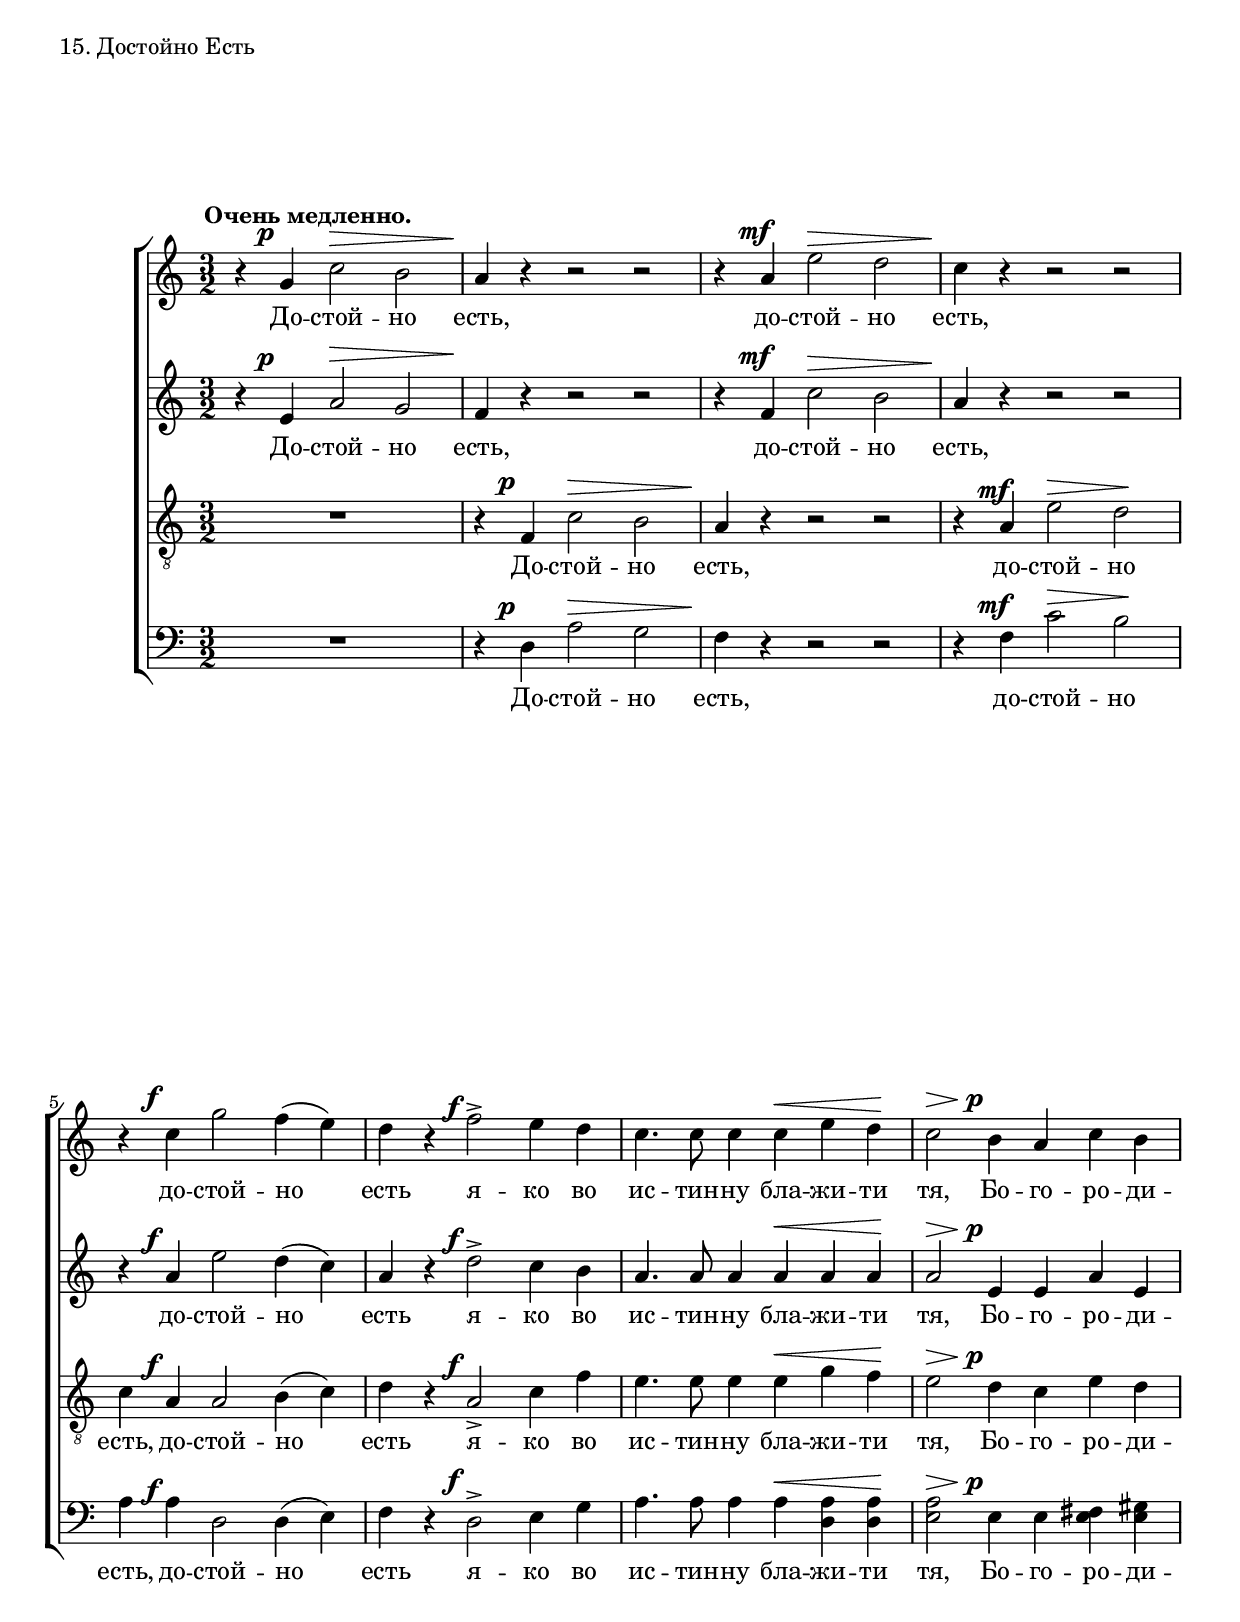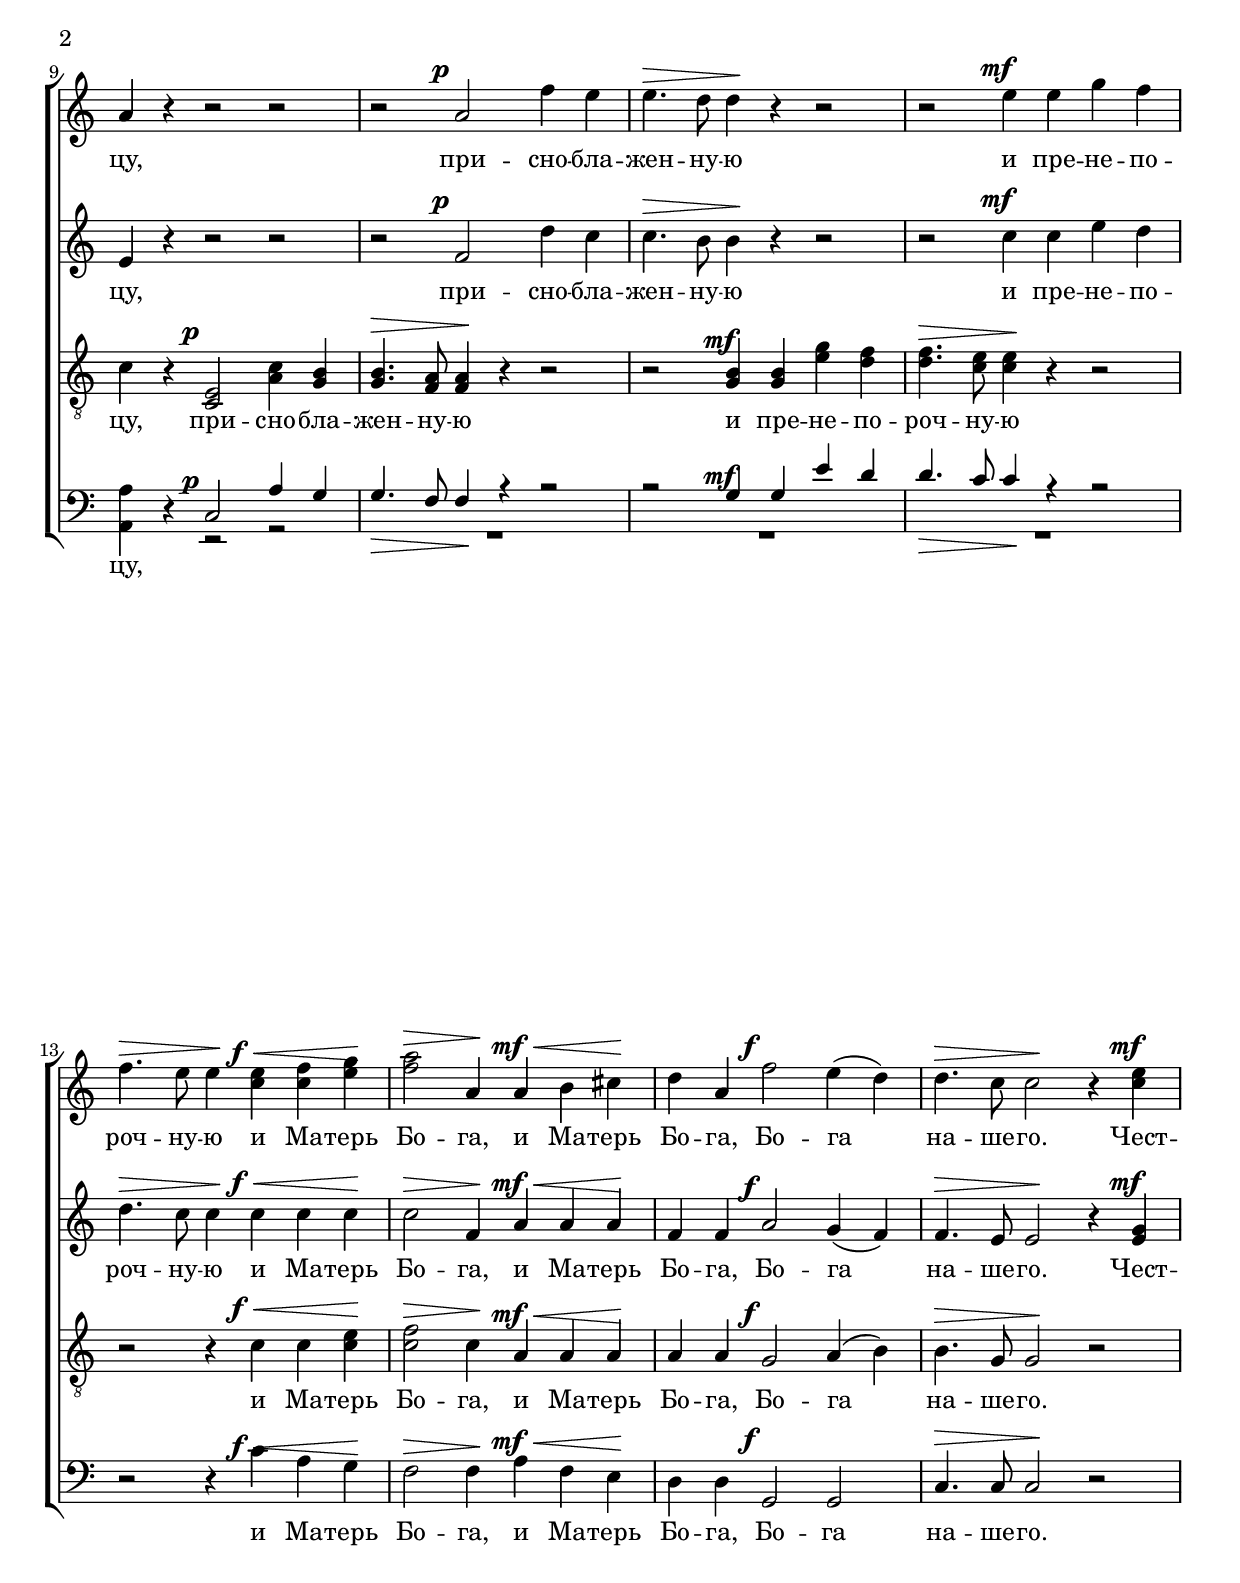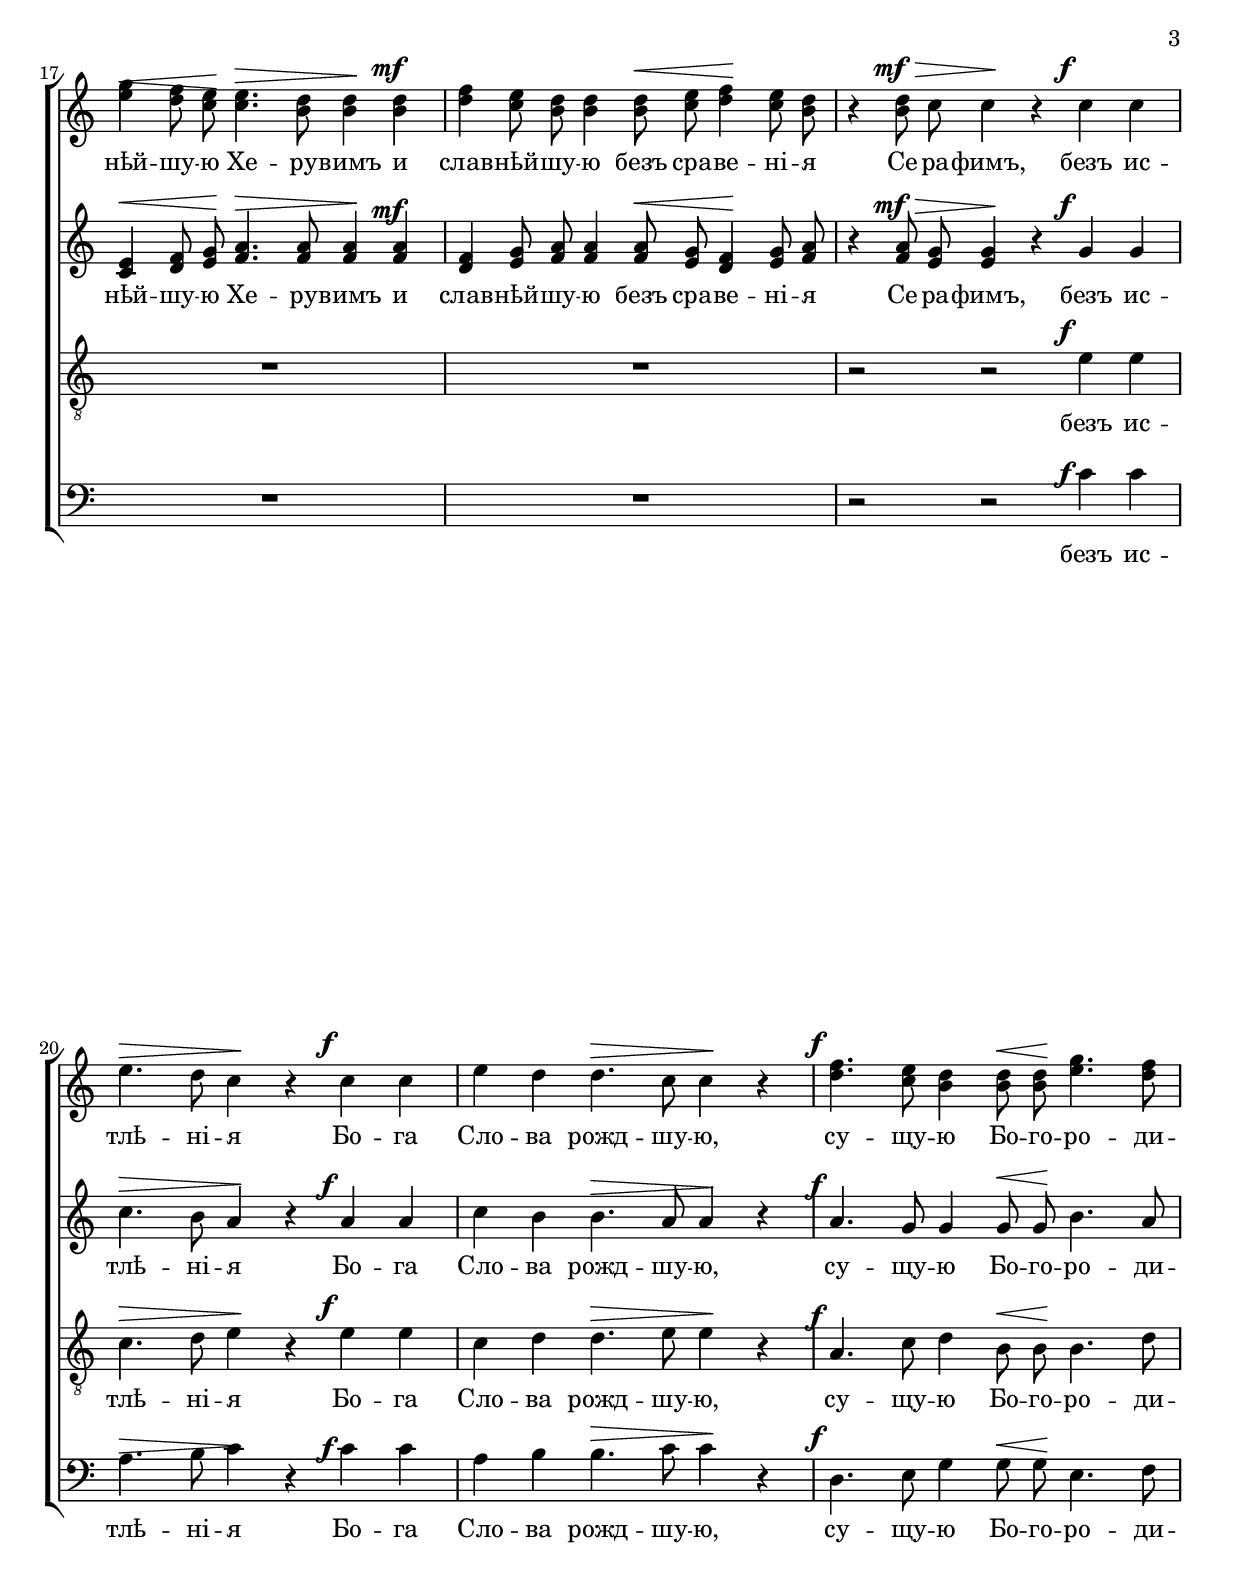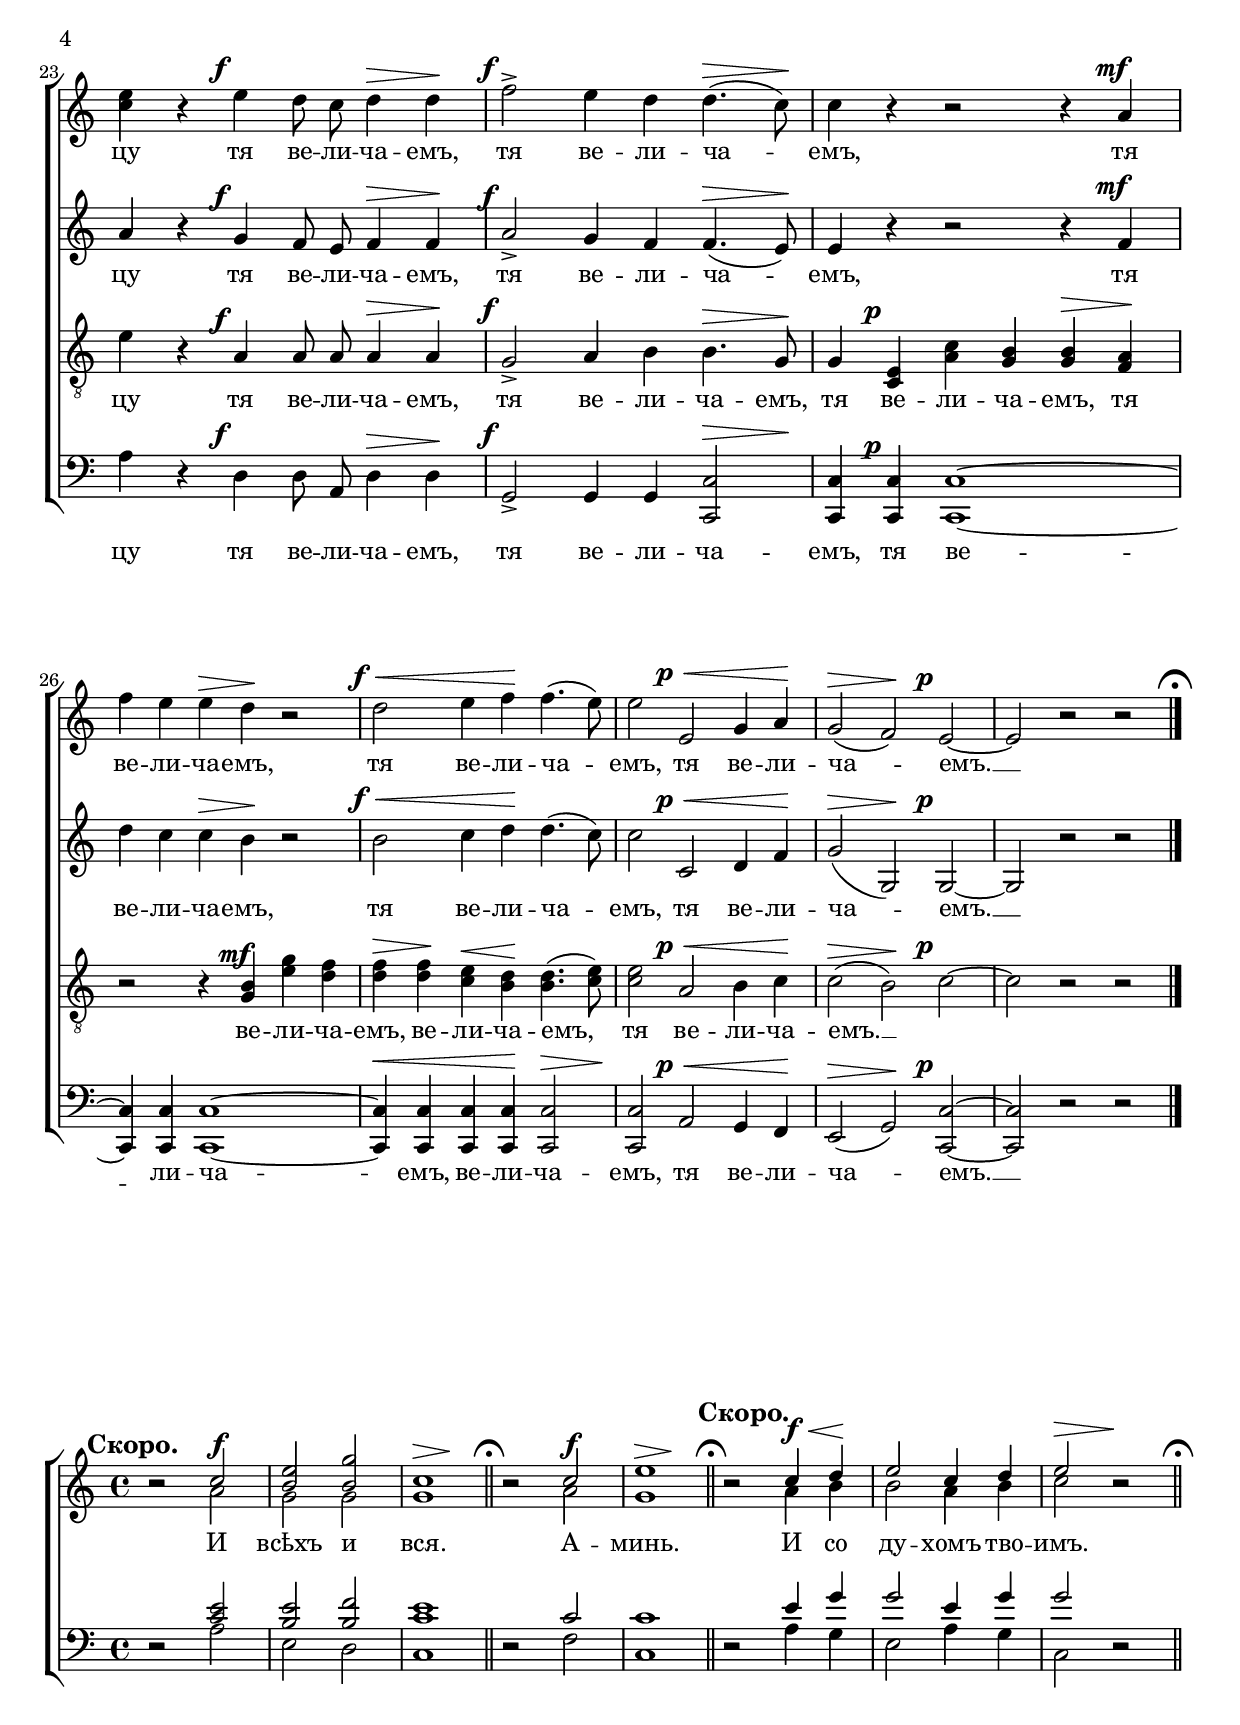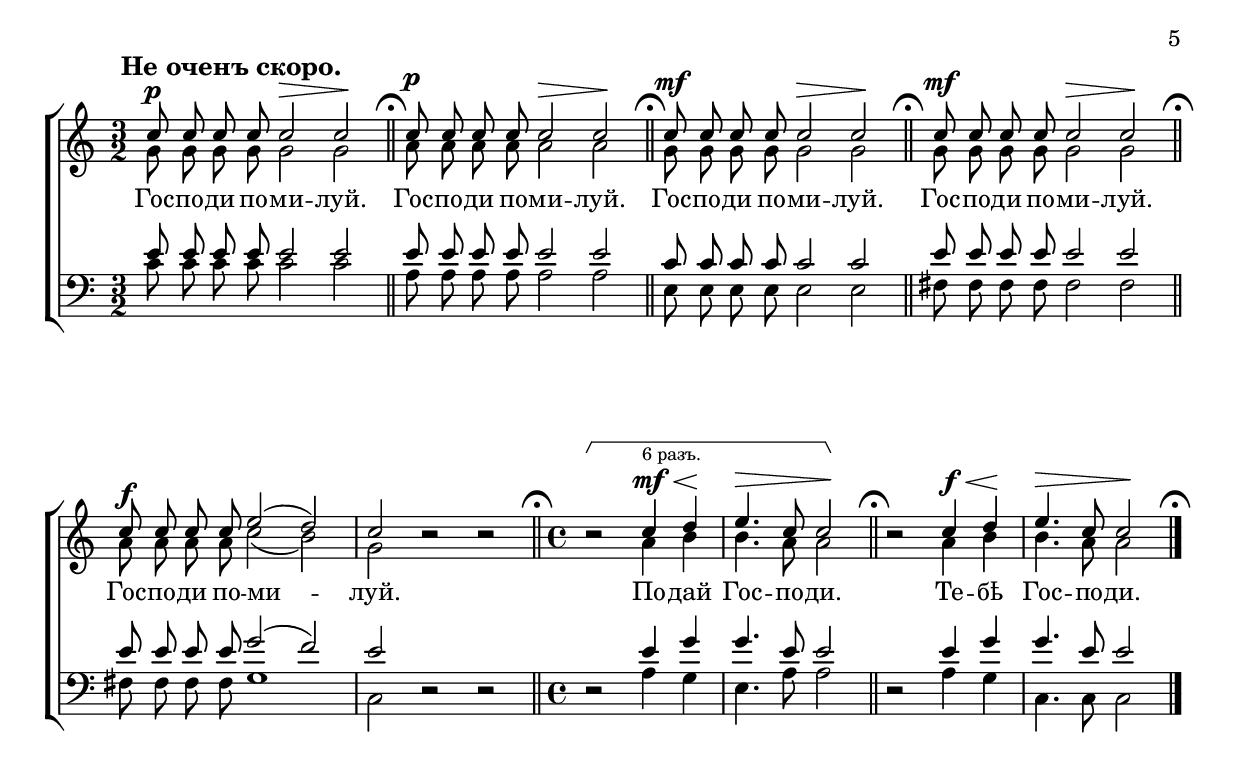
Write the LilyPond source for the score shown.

global = { \key c \major \time 3/2 \dynamicUp \autoBeamOff }

dtDown = { \once\override DynamicText #'extra-offset = #'(0 . -1) }
hpDown = { \once\override Hairpin     #'extra-offset = #'(0 . -1) }
dtHalfDown = { \once\override DynamicText #'extra-offset = #'(0 . -0.5) }
hpHalfDown = { \once\override Hairpin     #'extra-offset = #'(0 . -0.5) }

lowLyricLayout = {
	\overrideProperty
	#"Score.NonMusicalPaperColumn"
	#'line-break-system-details
	#'((alignment-offsets .
		(
			0 -5.5
			-12 -19
			-25.5 -31
			-37.5 -44.5
		)
	))	
}

sopNotes = {
	\global \clef treble
	s1*0^\markup{"" \translate #'(-3 . 0) \bold "Очень медленно."} \set Score.tempoWholesPerMinute = #(ly:make-moment 50 2)
	%1
	r4 g'4\p c''2\> b' | a'4\! r4 r2 r2 | r4 a'4\mf e''2\> d'' | c''4\! r4 r2 r2 |
	%5
	r4 c''4\f g''2 f''4( e'') | d''4 r4 \dtDown f''2->\f e''4 d'' | c''4. c''8 c''4 c''\< e'' d''\! | c''2\> b'4\!\p a' c'' b' |
	
	%9
	a'4 r4 r2 r2 | r2 a'2\p f''4 e'' | e''4.\> d''8 d''4\! r4 r2 | r2 e''4\mf e'' g'' f'' |
	%13
	f''4.\> e''8 e''4\! \dtDown\hpDown <c'' e''>4\f\< <c'' f''> <e'' g''>\! | <f'' a''>2\> a'4\! a'\mf\< b' cis''\! |
	%15
	d''4 a' f''2\f e''4( d'') | d''4.\> c''8 c''2\! r4 <c'' e''>4\mf |
	%17
	\hpDown <e'' g''>4\< <d'' f''>8 <c'' e''>\! <c'' e''>4.\> <b' d''>8 <b' d''>4\! <b' d''>\mf |
	%18
	<d'' f''>4 <c'' e''>8 <b' d''>8 <b' d''>4 <b' d''>8\< <c'' e''> <d'' f''>4\! <c'' e''>8 <b' d''> |
	%19
	r4 <b' d''>8\mf\> c'' c''4\! r4 c''4\f c'' |
	%20
	e''4.\> d''8 c''4\! r4 c''4\f c'' | e''4 d'' d''4.\> c''8 c''4\! r4 |
	%22
	<d'' f''>4.\f <c'' e''>8 <b' d''>4 <b' d''>8\< <b' d''>\! <e'' g''>4. <d'' f''>8 |
	%23
	<c'' e''>4 r4 e''4\f d''8 c'' d''4\> d''\! | f''2->\f e''4 d'' d''4.(\> c''8)\! | c''4 r4 r2 r4 a'4\mf | \break
	%26
	\lowLyricLayout
	f''4 e'' e''\> d''\! r2 | d''2\f\< e''4 f''\! f''4.( e''8) | e''2 e'2\p\< g'4 a'\! | g'2(\> f')\! e'2\p ~ | e'2 r2 r2 \bar "|." \mark\markup{ \musicglyph #"scripts.ufermata" }
}

altNotes = {
	\global \clef treble
	%1
	r4 e'4\p a'2\> g' | f'4\! r4 r2 r2 | r4 f'4\mf c''2\> b' | a'4\! r4 r2 r2 |
	%5
	r4 \dtDown a'4\f e''2 d''4( c'') | a'4 r4 \dtDown d''2->\f c''4 b' | a'4. a'8 a'4 a'\< a' a'\! | a'2\> e'4\!\p e' a' e' |
	
	%9
	e'4 r4 r2 r2 | r2 f'2\p d''4 c'' | c''4.\> b'8 b'4\! r4 r2 | r2 c''4\mf c'' e'' d'' |
	%13
	d''4.\> c''8 c''4\! \dtHalfDown\hpHalfDown c''4\f\< c'' c''\! | c''2\> f'4\! \dtDown\hpDown a'4\mf\< a' a'\! |
	%15
	f'4 f' \dtDown a'2\f g'4( f') | f'4.\> e'8 e'2\! r4 \dtHalfDown <e' g'>4\mf |
	%17
	<c' e'>4\< <d' f'>8 <e' g'>\! \hpHalfDown <f' a'>4.\> <f' a'>8 <f' a'>4\! \dtDown <f' a'>\mf |
	%18
	<d' f'>4 <e' g'>8 <f' a'> <f' a'>4 <f' a'>8\< <e' g'> <d' f'>4\! <e' g'>8 <f' a'> |
	%19
	r4 \dtHalfDown \hpHalfDown <f' a'>8\mf\> <e' g'> <e' g'>4\! r4 \dtHalfDown g'4\f g' |
	%20
	\hpHalfDown c''4.\> b'8 a'4\! r4 \dtDown a'4\f a' | c''4 b'4 \hpDown b'4.\> a'8 a'4\! r4 | \dtDown a'4.\f g'8 g'4 g'8\< g'\! b'4. a'8 |
	%23
	a'4 r4 \dtDown g'4\f f'8 e' f'4\> f'\! | \dtDown a'2->\f g'4 f' f'4.(\> e'8)\! | e'4 r4 r2 r4 f'4\mf |
	%26
	d''4 c'' c''\> b'\! r2 | b'2\f\< c''4 d''\! d''4.( c''8) | c''2 c'\p\< d'4 f'\! | g'2\>( g2)\! g2\p ~ | g2 r2 r2 |
}

tenNotes = {
	\global \clef "G_8"
	%1
	R1. | r4 f4\p c'2\> b | a4\! r4 r2 r2 | r4 \dtDown a4\mf e'2\> d'\! |
	%5
	c'4 \dtDown a\f a2 b4( c') | d'4 r4 \dtDown a2->\f c'4 f' | e'4. e'8 e'4 e'\< g' f'\! | e'2\> d'4\!\p c' e' d' |
	
	%9
	c'4 r4 <c e>2\p <a c'>4 <g b> | <g b>4.\> <f a>8 <f a>4\! r4 r2 | r2 \dtDown <g b>4\mf <g b> <e' g'> <d' f'> | <d' f'>4.\> <c' e'>8 <c' e'>4\! r4 r2 |
	%13
	r2 r4 c'4\f\< c' <c' e'>\! | <c' f'>2\> c'4\! \dtDown\hpDown a4\mf\< a a\! | a4 a \dtHalfDown g2\f a4( b) | b4.\> g8 g2\! r2 |
	%17
	R1. | R1. | r2 r2 e'4\f e' |
	%20
	c'4.\> d'8 e'4\! r4 e'\f e' | c'4 d' d'4.\> e'8 e'4\! r4 | \dtDown a4.\f c'8 d'4 b8\< b\! b4. d'8 |
	%23
	e'4 r4 \dtDown a4\f a8 a a4\> a\! | g2->\f a4 b b4.\> g8\! | g4 <c e>4\p <a c'> <g b> <g b>\> <f a>\! |
	%26
	r2 r4 \dtDown <g b>4\mf <e' g'> <d' f'> | <d' f'>4\> <d' f'>\! <c' e'>\< <b d'>\! <b d'>4.( <c' e'>8) | <c' e'>2 a2\p\< b4 c'\! | c'2(\> b)\! c'2\p ~ | c'2 r2 r2 |
}

basNotes = {
	\global \clef bass
	%1
	R1. | r4 d4\p a2\> g | f4\! r4 r2 r2 | r4 f4\mf c'2\> b\! |
	%5
	a4 \dtDown a\f d2 d4( e) | f4 r4 d2->\f e4 g | a4. a8 a4 a\< <d a> <d a>\! | <e a>2\> e4\!\p e <e fis> <e gis> |
	
	%9
	<a, a>4 r4
	<<
	{ \dynamicUp \dtDown c2\p a4 g | g4._\> f8 f4\! r4 r2 | r2 \dtDown g4\mf g e'4 d' | d'4._\> c'8 c'4\! r4 r2 }
	\\
	{ r2 r2 | R1. | R1. | R1. }
	>>
	%13
	r2 r4 \dtDown\hpDown c'\f\< a g\! | f2\> f4\! \dtHalfDown\hpHalfDown a\mf\< f e\! | d4 d g,2\f g, | c4.\> c8 c2\! r2 |
	%17
	R1. | R1. | r2 r2 \dtDown c'4\f c' |
	
	%20
	\hpDown a4.\> b8 c'4\! r4 \dtDown c'\f c' | a4 b b4.\> c'8 c'4\! r4 | d4.\f e8 g4 g8\< g\! e4. f8 |
	%23
	a4 r4 d\f d8 a, d4\> d\! | g,2->\f g,4 g, << { <c, c>2 } { s4.\> s8\! } >> | <c, c>4 \dtDown <c, c>\p <c, c>1 ~ |
	%26
	<c, c>4 <c, c> <c, c>1 ~ | <c, c>4\< <c, c> <c, c> <c, c>\! << { <c, c>2 } { s4.\> s8\! } >> | <c, c>2 a,2\p\< g,4 f,\! | e,2(\> g,)\! <c, c>2\p ~ | <c, c>2 r2 r2 |
}

sopText = \lyricmode {
	До -- стой -- но есть, до -- стой -- но есть,
	до -- стой -- но есть я -- ко во ис -- тин -- ну бла -- жи -- ти тя, Бо -- го -- ро -- ди --
	
	цу, при -- сно -- бла -- жен -- ну -- ю и пре -- не -- по --
	роч -- ну -- ю и Ма -- терь Бо -- га, и Ма -- терь Бо -- га, Бо -- га на -- ше -- го. Чест --
	нѣй -- шу -- ю Хе -- ру -- вимъ и слав -- нѣй -- шу -- ю безъ сра -- ве -- ні -- я Се -- ра -- фимъ, безъ ис --

	тлѣ -- ні -- я Бо -- га Сло -- ва рожд -- шу -- ю, су -- щу -- ю Бо -- го -- ро -- ди --
	цу тя ве -- ли -- ча -- емъ, тя ве -- ли -- ча -- емъ, тя
	ве -- ли -- ча -- емъ, тя ве -- ли -- ча -- емъ, тя ве -- ли -- ча -- емъ. __
}
altText = \lyricmode {
	До -- стой -- но есть, до -- стой -- но есть,
	до -- стой -- но есть я -- ко во ис -- тин -- ну бла -- жи -- ти тя, Бо -- го -- ро -- ди --

	цу, при -- сно -- бла -- жен -- ну -- ю и пре -- не -- по --
	роч -- ну -- ю и Ма -- терь Бо -- га, и Ма -- терь Бо -- га, Бо -- га на -- ше -- го. Чест --
	нѣй -- шу -- ю Хе -- ру -- вимъ и слав -- нѣй -- шу -- ю безъ сра -- ве -- ні -- я Се -- ра -- фимъ, безъ ис --

	тлѣ -- ні -- я Бо -- га Сло -- ва рожд -- шу -- ю, су -- щу -- ю Бо -- го -- ро -- ди --
	цу тя ве -- ли -- ча -- емъ, тя ве -- ли -- ча -- емъ, тя
	ве -- ли -- ча -- емъ, тя ве -- ли -- ча -- емъ, тя ве -- ли -- ча -- емъ. __
}
tenText = \lyricmode {
	До -- стой -- но есть, до -- стой -- но
	есть, до -- стой -- но есть я -- ко во ис -- тин -- ну бла -- жи -- ти тя, Бо -- го -- ро -- ди --

	цу, при -- сно -- бла -- жен -- ну -- ю и пре -- не -- по -- роч -- ну -- ю
	и Ма -- терь Бо -- га, и Ма -- терь Бо -- га, Бо -- га на -- ше -- го.
	безъ ис --

	тлѣ -- ні -- я Бо -- га Сло -- ва рожд -- шу -- ю, су -- щу -- ю Бо -- го -- ро -- ди --
	цу тя ве -- ли -- ча -- емъ, тя ве -- ли -- ча -- емъ, тя ве -- ли -- ча -- емъ,
	тя ве -- ли -- ча -- емъ, ве -- ли -- ча -- емъ, тя ве -- ли -- ча -- емъ. __
}
basText = \lyricmode {
	До -- стой -- но есть, до -- стой -- но
	есть, до -- стой -- но есть я -- ко во ис -- тин -- ну бла -- жи -- ти тя, Бо -- го -- ро -- ди --
	
	цу,
	и Ма -- терь Бо -- га, и Ма -- терь Бо -- га, Бо -- га на -- ше -- го.
	безъ ис --

	тлѣ -- ні -- я Бо -- га Сло -- ва рожд -- шу -- ю, су -- щу -- ю Бо -- го -- ро -- ди --
	\override LyricText     #'extra-offset = #'(0 . -1)
	\override LyricHyphen   #'extra-offset = #'(0 . -1)
	\override LyricExtender #'extra-offset = #'(0 . -1)
	цу тя ве -- ли -- ча -- емъ, тя ве -- ли -- ча -- емъ, тя ве --
	\revert LyricText     #'extra-offset
	\revert LyricHyphen   #'extra-offset
	\revert LyricExtender #'extra-offset
	ли -- ча -- емъ, ве -- ли -- ча -- емъ, тя ве -- ли -- ча -- емъ. __
}

\score {
	\new ChoirStaff <<
		\new Staff = sopStaff {
			\new Voice = sopVoice { \sopNotes }
		}
		\new Lyrics = sopLyrics { s1. }
		\new Staff = altStaff {
			\new Voice = altVoice { \altNotes }
		}
		\new Lyrics = altLyrics { s1. }
		\new Staff = tenStaff {
			\new Voice = tenVoice { \tenNotes }
		}
		\new Lyrics = tenLyrics { s1. }
		\new Staff = basStaff {
			\new Voice = basVoice { \basNotes }
		}
		\new Lyrics = basLyrics { s1. }
		
		\context Lyrics = sopLyrics \lyricsto sopVoice { \sopText }
		\context Lyrics = altLyrics \lyricsto altVoice { \altText }
 		\context Lyrics = tenLyrics \lyricsto tenVoice { \tenText }
		\context Lyrics = basLyrics \lyricsto basVoice { \basText }
	>>
	\layout {
		system-count = 8
		\context {
			\Score
			\override NonMusicalPaperColumn
				#'line-break-system-details
				#'alignment-offsets =
				#'(
					0 -5.5
					-12 -17.5
					-24 -29.5
					-36 -41.5
				)
			\override RehearsalMark #'break-visibility = #begin-of-line-invisible
		}
		\context {
			\Voice
			hairpinToBarline = ##f
			\override DynamicText #'X-offset = #-2
		}
	}
	\header { piece = "15. Достойно Есть" }
}
\score {
	<<
		\new Staff  {
			\set Staff.midiInstrument = "oboe"
			\new Voice { \sopNotes }
		}
		\new Staff {
			\set Staff.midiInstrument = "violin"
			\new Voice { \altNotes }
 		}
		\context Staff {
			\set Staff.midiInstrument = "viola"
			\new Voice { \tenNotes }
		}
		\context Staff {
			\set Staff.midiInstrument = "cello"
			\new Voice { \basNotes }
		}
 	>>
	\midi {
		\context {
			\Score
			tempoWholesPerMinute = #(ly:make-moment 90 4)
		}
		\context {
			\Voice
			\remove Dynamic_performer
		}
	}
}

sopNotes = {
	%И всѣхъ и вся.
	r2^\markup{\hspace #-6 \large\bold "Скоро."} c''2\f | <b' e''>2 <b' g''> | << { c''1 } { s2\> s2\! } >> \bar "||" \mark\markup{ \musicglyph #"scripts.ufermata" }
	%Аминь.
	r2 c''2\f | << { e''1 } { s2\> s2\! } >> \bar "||" \mark\markup{ \musicglyph #"scripts.ufermata" }
	%И со духомъ твоимъ.
	r2^\markup{\hspace #-2.5 \large\bold "Скоро."} c''4\f\< d''\! | e''2 c''4 d'' | e''2\> r2\! \bar "||" \mark\markup{ \musicglyph #"scripts.ufermata" } \break
	
	\time 3/2
	s1.*0^\markup{\hspace #-2.5 \large\bold "Не оченъ скоро."}
	%Господи помилуй 1
	c''8\p c'' c'' c'' c''2\> c''2\! \bar "||" \mark\markup{ \musicglyph #"scripts.ufermata" }
	%Господи помилуй 2
	c''8\p c'' c'' c'' c''2\> c''2\! \bar "||" \mark\markup{ \musicglyph #"scripts.ufermata" }
	%Господи помилуй 3
	c''8\mf c'' c'' c'' c''2\> c''2\! \bar "||" \mark\markup{ \musicglyph #"scripts.ufermata" }
	%Господи помилуй 4
	c''8\mf c'' c'' c'' c''2\> c''2\! \bar "||" \mark\markup{ \musicglyph #"scripts.ufermata" } \break
	
	%Господи помилуй 5
	c''8\f c'' c'' c'' e''2( d'') | c''2 r2 r2 \bar "||" \mark\markup{ \musicglyph #"scripts.ufermata" }
	\time 4/4
	%Подай Господи.
	r2\startGroup c''4^\markup{ \tiny "6 разъ." }\mf\< d''\! | e''4.\> c''8 c''2\!\stopGroup \bar "||" \mark\markup{ \musicglyph #"scripts.ufermata" }
	%Тебѣ Господи.
	r2 c''4\f\< d''\! | e''4.\> c''8 c''2\! \bar "|." \mark\markup{ \musicglyph #"scripts.ufermata" }	
}
altNotes = {
	%И всѣхъ и вся.
	r2 a'2 | g'2 g' | g'1 |
	%Аминь.
	r2 a'2 | g'1 |
	%И со духомъ твоимъ.
	r2 a'4 b' | b'2 a'4 b' | c''2 r2 |
	%Господи помилуй 1
	g'8 g' g' g' g'2 g' |
	%Господи помилуй 2
	a'8 a' a' a' a'2 a' |
	%Господи помилуй 3
	g'8 g' g' g' g'2 g' |
	%Господи помилуй 4
	g'8 g' g' g' g'2 g' |
	
	%Господи помилуй 5
	a'8 a' a' a' c''2( b') | g'2 r2 r2 |
	%Подай Господи.
	r2 a'4 b' | b'4. a'8 a'2 |
	%Тебѣ Господи.
	r2 a'4 b' | b'4. a'8 a'2 |
}
tenNotes = {
	%И всѣхъ и вся.
	r2 <c' e'>2 | <b e'> <b f'> | <c' e'>1 |
	%Аминь.
	r2 c' | c'1 |
	%И со духомъ твоимъ.
	r2 e'4 g' | g'2 e'4 g' | g'2 r2 |
	
	%Господи помилуй 1
	e'8 e' e' e' e'2 e' |
	%Господи помилуй 2
	e'8 e' e' e' e'2 e' |
	%Господи помилуй 3
	c'8 c' c' c' c'2 c' |
	%Господи помилуй 4
	e'8 e' e' e' e'2 e' |
	
	%Господи помилуй 5
	e'8 e' e' e' g'2( f') | e'2 r2 r2 |
	%Подай Господи.
	r2 e'4 g' | g'4. e'8 e'2 |
	%Тебѣ Господи.
	r2 e'4 g' | g'4. e'8 e'2 |
}
basNotes = {
	%И всѣхъ и вся.
	r2 a | e2 d | c1 |
	%Аминь.
	r2 f | c1 |
	%И со духомъ твоимъ.
	r2 a4 g | e2 a4 g | c2 r2 |
	
	%Господи помилуй 1
	c'8 c' c' c' c'2 c' |
	%Господи помилуй 2
	a8 a a a a2 a |
	%Господи помилуй 3
	e8 e e e e2 e |
	%Господи помилуй 4
	fis8 fis fis fis fis2 fis |
	
	%Господи помилуй 5
	fis8 fis fis fis g1 | c2 r2 r2 |
	%Подай Господи.
	r2 a4 g | e4. a8 a2 |
	%Тебѣ Господи.
	r2 a4 g | c4. c8 c2 |
}

text = \lyricmode {
	И всѣхъ и вся.
	А -- минь.
	И со ду -- хомъ тво -- имъ.
	
	Гос -- по -- ди по -- ми -- луй.
	Гос -- по -- ди по -- ми -- луй.
	Гос -- по -- ди по -- ми -- луй.
	Гос -- по -- ди по -- ми -- луй.
	
	Гос -- по -- ди по -- ми -- луй.
	По -- дай Гос -- по -- ди.
	Те -- бѣ Гос -- по -- ди.

}

\score {
	\new ChoirStaff <<
	\new Staff = trebStaff \with { \consists Mark_engraver } {
			\clef treble \time 4/4 \key c \major
			<<
			\new Voice = sopVoice { \override Rest #'staff-position = #0 \autoBeamOff \voiceOne \dynamicUp \sopNotes }
			\new Voice = altVoice { \override Rest #'transparent = ##t   \autoBeamOff \voiceTwo \altNotes }
			>>
		}
		\new Lyrics \lyricsto sopVoice { \text }
		\new Staff = bassStaff {
			\clef bass \time 4/4 \key c \major
			<<
			\new Voice = tenVoice { \override Rest #'transparent = ##t   \autoBeamOff \voiceOne \tenNotes }
			\new Voice = basVoice { \override Rest #'staff-position = #0 \autoBeamOff \voiceTwo \basNotes }
			>>
		}
 	>>
	\layout {
		indent = 0
		\context {
			\Score
			\remove Bar_number_engraver
			\remove Mark_engraver
			\override NonMusicalPaperColumn #'line-break-system-details = #'((alignment-offsets . (0 -7.75 -15.5)))
			\override TimeSignature #'break-visibility = #end-of-line-invisible
		}
		\context {
			\Staff
			\consists Horizontal_bracket_engraver
			\override HorizontalBracket #'direction = #UP
			\override HorizontalBracket #'outside-staff-priority = #1000
			\override HorizontalBracket #'extra-offset = #'(0 . -1)
			\override RehearsalMark #'outside-staff-priority = #-1000
			\override RehearsalMark #'break-visibility = #begin-of-line-invisible
			\override RehearsalMark #'font-size = #1
		}
	}
}
